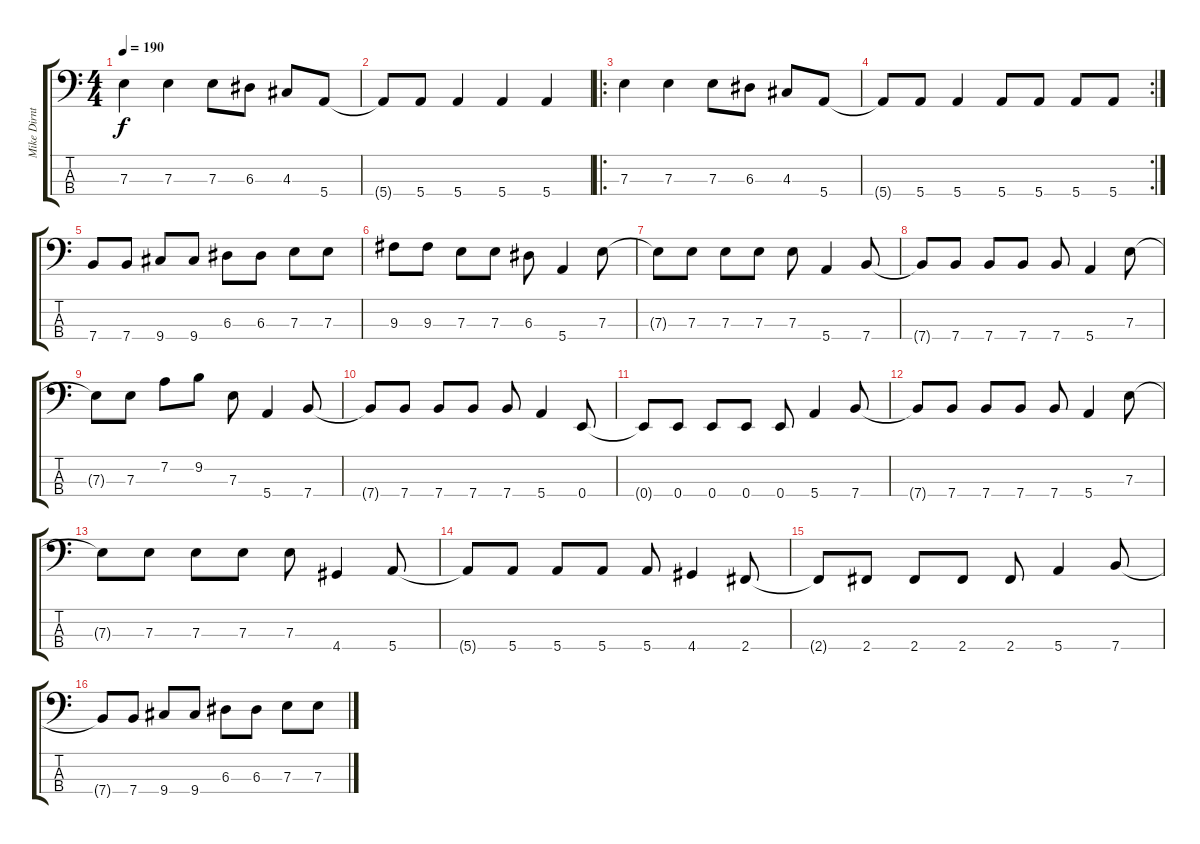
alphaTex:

\track ("Mike Dirnt" "Mike Dirnt") {instrument electricbasspick}
\staff {score tabs}
\tuning (G2 D2 A1 E1) {hide}
\ts (4 4)
\tempo 190
\clef f4
\ks c
7.3.4{dy f} 7.3.4 7.3.8 6.3.8 4.3.8 5.4.8 |
5.4{t}.8 5.4.8 5.4.4 5.4.4 5.4.4 |
\ro
7.3.4 7.3.4 7.3.8 6.3.8 4.3.8 5.4.8 |
\rc 2
5.4{t}.8 5.4.8 5.4.4 5.4.8 5.4.8 5.4.8 5.4.8 |
7.4.8 7.4.8 9.4.8 9.4.8 6.3.8 6.3.8 7.3.8 7.3.8 |
9.3.8 9.3.8 7.3.8 7.3.8 6.3.8 5.4.4 7.3.8 |
7.3{t}.8 7.3.8 7.3.8 7.3.8 7.3.8 5.4.4 7.4.8 |
7.4{t}.8 7.4.8 7.4.8 7.4.8 7.4.8 5.4.4 7.3.8 |
7.3{t}.8 7.3.8 7.2.8 9.2.8 7.3.8 5.4.4 7.4.8 |
7.4{t}.8 7.4.8 7.4.8 7.4.8 7.4.8 5.4.4 0.4.8 |
0.4{t}.8 0.4.8 0.4.8 0.4.8 0.4.8 5.4.4 7.4.8 |
7.4{t}.8 7.4.8 7.4.8 7.4.8 7.4.8 5.4.4 7.3.8 |
7.3{t}.8 7.3.8 7.3.8 7.3.8 7.3.8 4.4.4 5.4.8 |
5.4{t}.8 5.4.8 5.4.8 5.4.8 5.4.8 4.4.4 2.4.8 |
2.4{t}.8 2.4.8 2.4.8 2.4.8 2.4.8 5.4.4 7.4.8 |
7.4{t}.8 7.4.8 9.4.8 9.4.8 6.3.8 6.3.8 7.3.8 7.3.8
